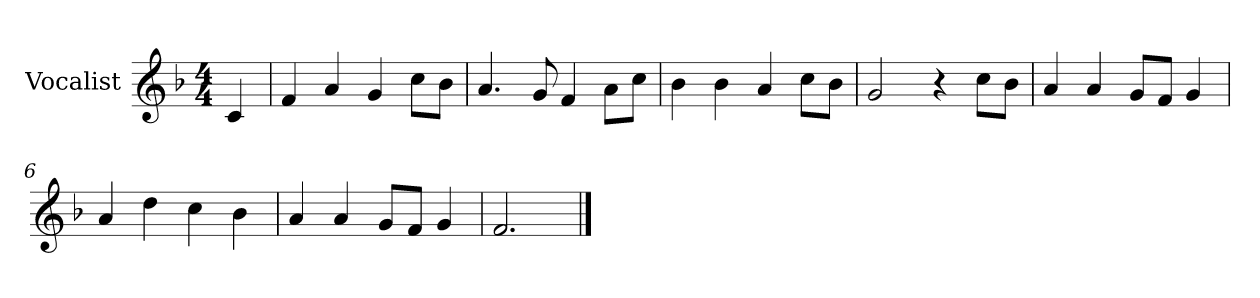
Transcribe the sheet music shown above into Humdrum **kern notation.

**kern
*part1
*staff1
*I"Vocalist
*k[b-]
*F:
*M4/4
=
4c
=1
4f
4a
4g
8ccL
8b-J
=2
4.a
8g
4f
8aL
8ccJ
=3
4b-
4b-
4a
8ccL
8b-J
=4
2g
4r
8ccL
8b-J
=5
4a
4a
8gL
8fJ
4g
=6
4a
4dd
4cc
4b-
=7
4a
4a
8gL
8fJ
4g
=8
2.f
==
*-
